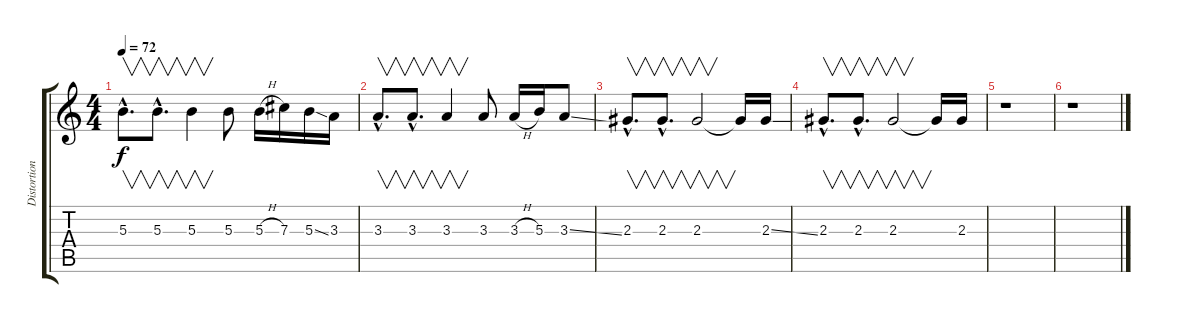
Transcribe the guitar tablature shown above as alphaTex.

\track ("Distortion Guitar" "Distortion") {instrument distortionguitar}
\staff {score tabs}
\tuning (Eb4 Bb3 Gb3 Db3 Ab2 Eb2) {hide}
\ts (4 4)
\tempo 72
\clef g2
\ks c
5.3{hac}.8{v d dy f} 5.3{hac}.8{v d} 5.3.4{v} 5.3.8 5.3{h}.16 7.3.16 5.3{ss}.16 3.3.16 |
3.3{hac}.8{v d} 3.3{hac}.8{v d} 3.3.4{v} 3.3.8 3.3{h}.16 5.3.16 3.3{ss}.8 |
2.3{hac}.8{v d} 2.3{hac}.8{v d} 2.3.2{v} 2.3{t}.16 2.3{ss}.16 |
2.3{hac}.8{v d} 2.3{hac}.8{v d} 2.3.2{v} 2.3{t}.16 2.3.16 |
r.1 |
r.1
